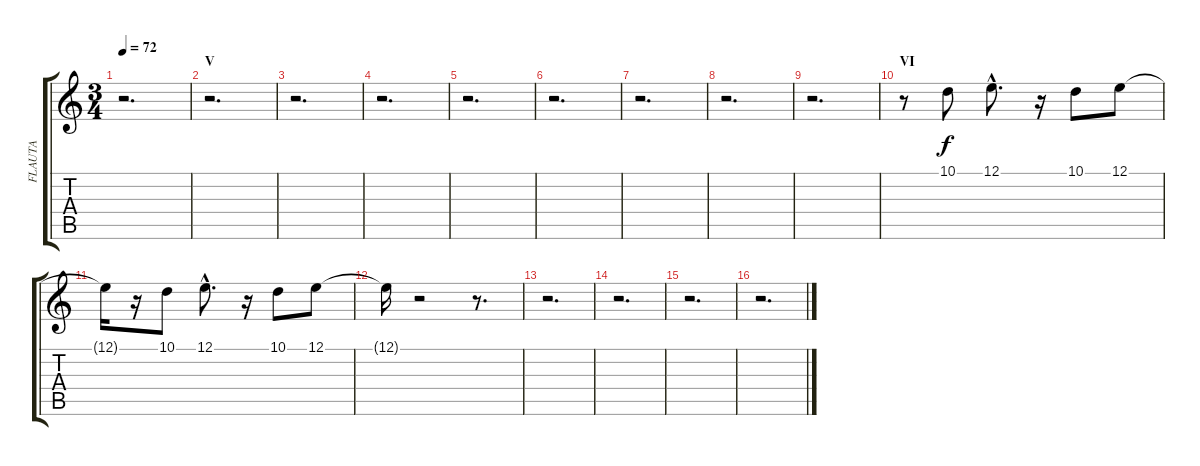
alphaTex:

\track ("FLAUTA" "FLAUTA") {instrument piccolo}
\staff {score tabs}
\tuning (E4 B3 G3 D3 A2 D2) {hide}
\ts (3 4)
\tempo 72
\clef g2
\ks c
r.2{d dy f} |
\section ("" "V")
r.2{d} |
r.2{d} |
r.2{d} |
r.2{d} |
r.2{d} |
r.2{d} |
r.2{d} |
r.2{d} |
\section ("" "VI")
r.8 10.1.8 12.1{hac}.8{d} r.16 10.1.8 12.1.8 |
12.1{t}.16 r.16 10.1.8 12.1{hac}.8{d} r.16 10.1.8 12.1.8 |
12.1{t}.16 r.2 r.8{d} |
r.2{d} |
r.2{d} |
r.2{d} |
r.2{d}
